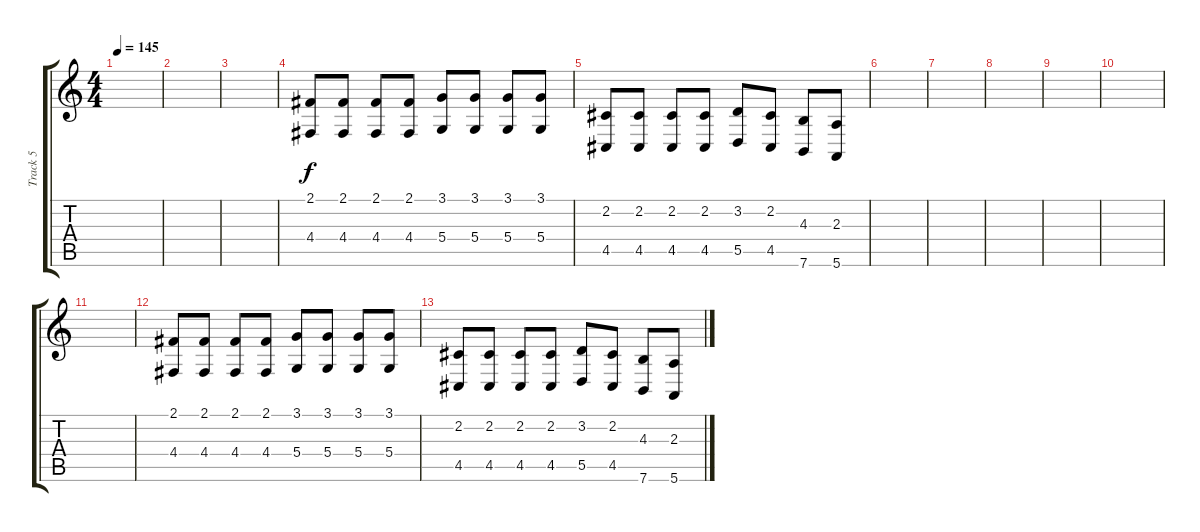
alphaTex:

\track ("Track 5" "Track 5") {instrument violin}
\staff {score tabs}
\tuning (E4 B3 G3 D3 A2 E2) {hide}
\ts (4 4)
\tempo 145
\clef g2
\ks c
|
|
|
(2.1 4.4).8 (2.1 4.4).8 (2.1 4.4).8 (2.1 4.4).8 (3.1 5.4).8 (3.1 5.4).8 (3.1 5.4).8 (3.1 5.4).8 |
(2.2 4.5).8 (2.2 4.5).8 (2.2 4.5).8 (2.2 4.5).8 (3.2 5.5).8 (2.2 4.5).8 (4.3 7.6).8 (2.3 5.6).8 |
|
|
|
|
|
|
(2.1 4.4).8 (2.1 4.4).8 (2.1 4.4).8 (2.1 4.4).8 (3.1 5.4).8 (3.1 5.4).8 (3.1 5.4).8 (3.1 5.4).8 |
(2.2 4.5).8 (2.2 4.5).8 (2.2 4.5).8 (2.2 4.5).8 (3.2 5.5).8 (2.2 4.5).8 (4.3 7.6).8 (2.3 5.6).8
